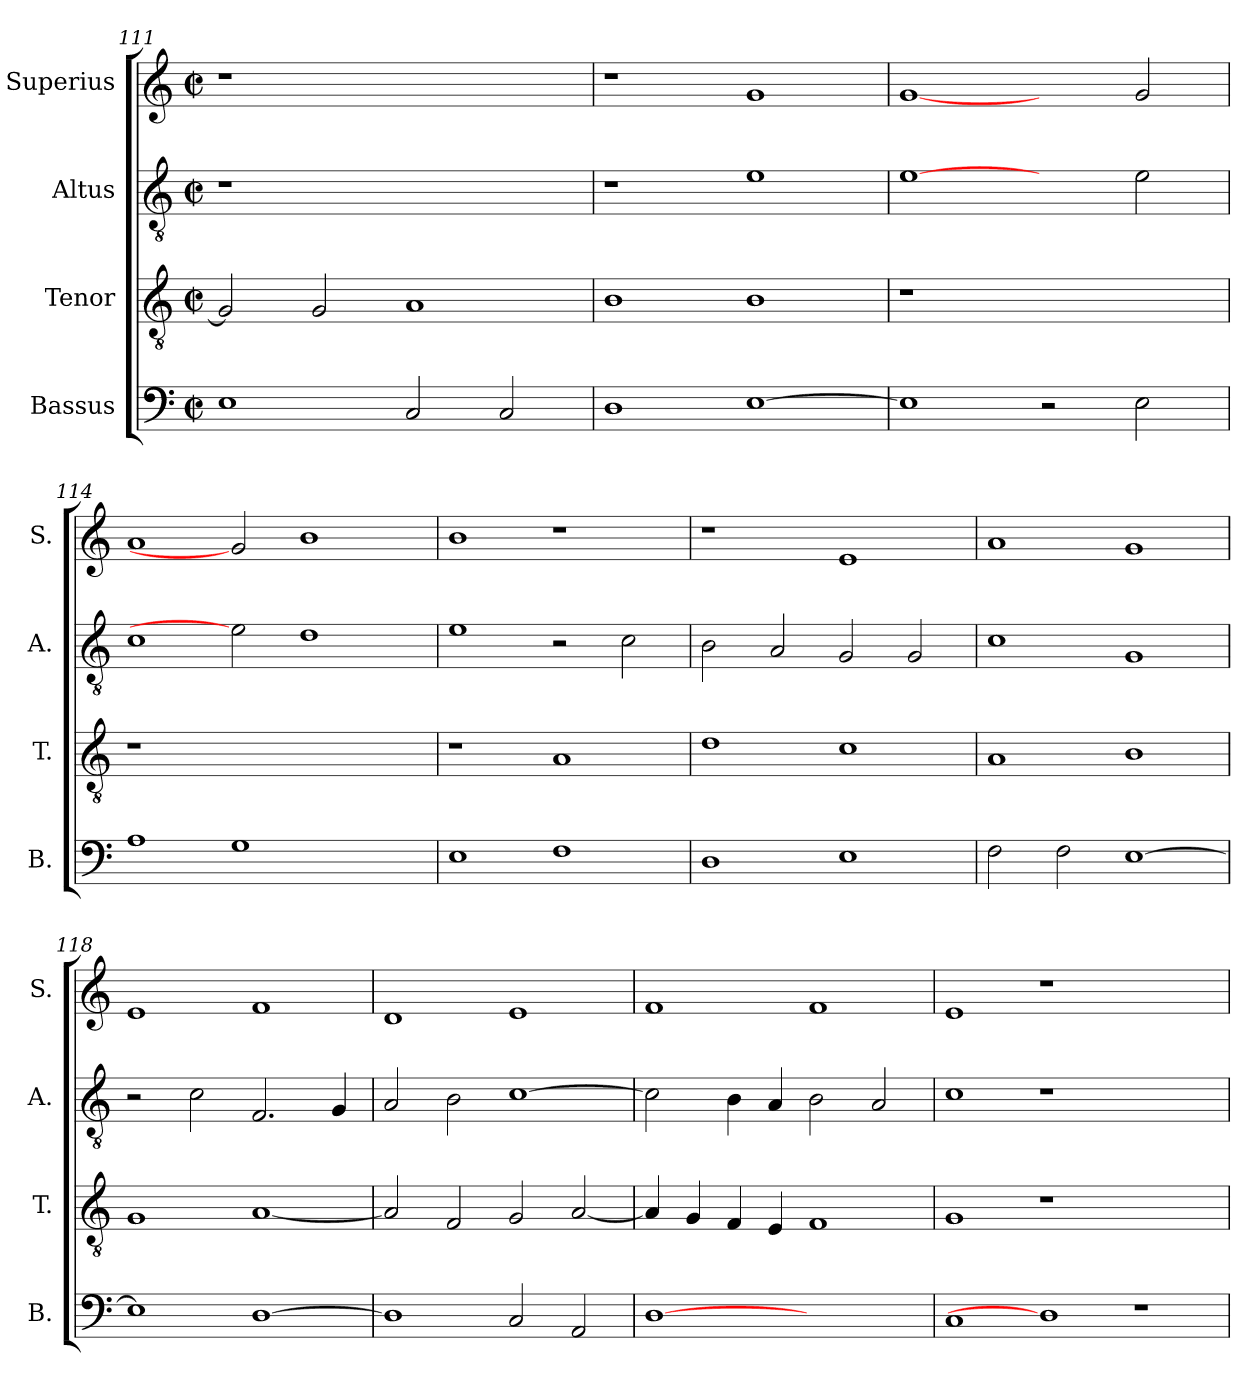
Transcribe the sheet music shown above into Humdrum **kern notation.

**kern	**kern	**kern	**kern
*part4	*part3	*part2	*part1
*staff4	*staff3	*staff2	*staff1
*I"Bassus	*I"Tenor	*I"Altus	*I"Superius
*I'B.	*I'T.	*I'A.	*I'S.
*clefF4	*clefGv2	*clefGv2	*clefG2
*	*ITrd7c12	*ITrd7c12	*
*k[]	*k[]	*k[]	*k[]
*C:	*C:	*C:	*C:
*M2/2	*M2/2	*M2/2	*M2/2
*met(c|)	*met(c|)	*met(c|)	*met(c|)
=111	=111	=111	=111
!	!	!LO:N:vis=1	!LO:N:vis=1
1Ei	2GGi/]	1r	1r
.	2GGi/	.	.
2Ci/	1AAi	1ryy	1ryy
2Ci/	.	.	.
!!LO:LB:g=z
=112	=112	=112	=112
1Di	1BBi	1r	1r
[>1Ei	1BBi	1Ei	1gi
=113	=113	=113	=113
!	!LO:N:vis=1	!	!
1Ei]	1r	[1Ei	[1gi
2r	1ryy	2ryy	2ryy
2Ei\	.	2Ei\	2gi/
=114	=114	=114	=114
!	!LO:N:vis=1	!	!
1Ai	1r	1Ci	1ai
1Gi	1.ryy	2Ei]	2gi]
.	.	1Di	1bi
2ryy	.	.	.
=115	=115	=115	=115
1Ei	1r	1Ei	1bi
1Fi	1AAi	2r	1r
.	.	2Ci\	.
=116	=116	=116	=116
1Di	1Di	2BBi\	1r
.	.	2AAi/	.
1Ei	1Ci	2GGi/	1ei
.	.	2GGi/	.
=117	=117	=117	=117
2Fi\	1AAi	1Ci	1ai
2Fi\	.	.	.
[>1Ei	1BBi	1GGi	1gi
!!LO:PB:g=z
=118	=118	=118	=118
1Ei]	1GGi	2r	1ei
.	.	2Ci\	.
[>1Di	[<1AAi	2.FFi/	1fi
.	.	4GGi/	.
=119	=119	=119	=119
1Di]	2AAi/]	2AAi/	1di
.	2FFi/	2BBi\	.
2Ci/	2GGi/	[>1Ci	1ei
2AAi/	[<2AAi/	.	.
=120	=120	=120	=120
[1Di	4AAi/]	2Ci\]	1fi
.	4GGi/	.	.
.	4FFi/	4BBi\	.
.	4EEi/	4AAi/	.
1ryy	1FFi	2BBi\	1fi
.	.	2AAi/	.
=121	=121	=121	=121
1Ci	1GGi	1Ci	1ei
1Di]	1r	1r	1r
1r	1ryy	1ryy	1ryy
=	=	=	=
*-	*-	*-	*-
